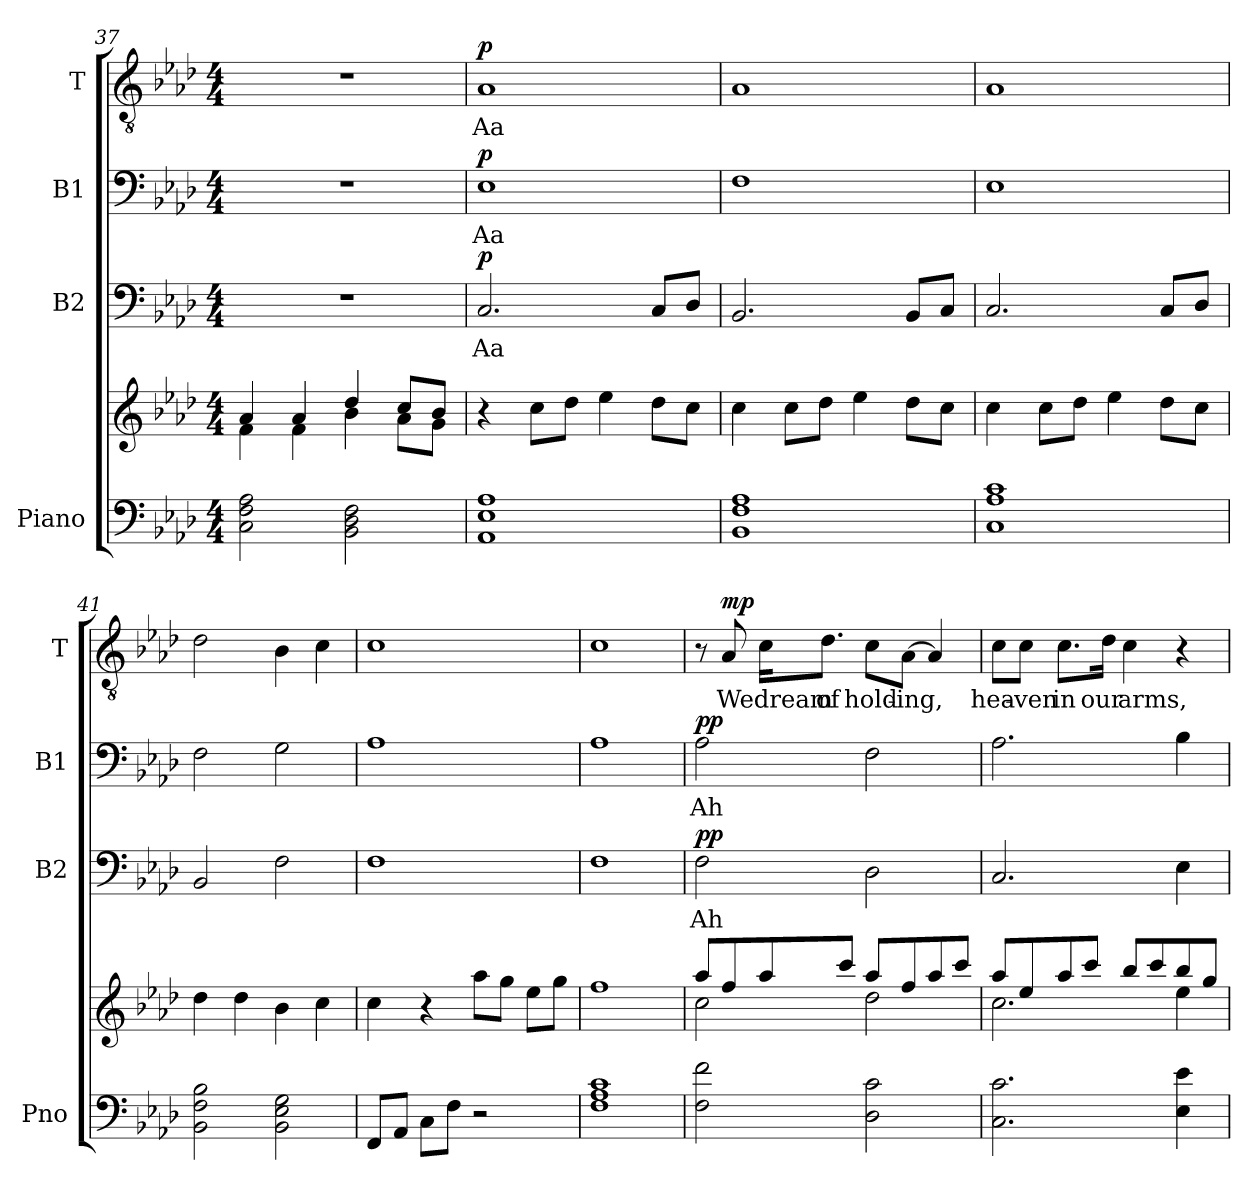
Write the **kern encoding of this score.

**kern	**kern	**dynam	**kern	**text	**dynam	**kern	**text	**dynam	**kern	**text	**dynam
*part4	*part4	*part4	*part3	*part3	*part3	*part2	*part2	*part2	*part1	*part1	*part1
*staff5	*staff4	*staff4/5	*staff3	*staff3	*staff3	*staff2	*staff2	*staff2	*staff1	*staff1	*staff1
*I"Piano	*	*	*I"B2	*	*	*I"B1	*	*	*I"T	*	*
*I'Pno	*	*	*I'B2	*	*	*I'B1	*	*	*I'T	*	*
*clefF4	*clefG2	*	*clefF4	*	*	*clefF4	*	*	*clefGv2	*	*
*k[b-e-a-d-]	*k[b-e-a-d-]	*	*k[b-e-a-d-]	*	*	*k[b-e-a-d-]	*	*	*k[b-e-a-d-]	*	*
*A-:	*A-:	*	*A-:	*	*	*A-:	*	*	*A-:	*	*
*M4/4	*M4/4	*	*M4/4	*	*	*M4/4	*	*	*M4/4	*	*
=37	=37	=37	=37	=37	=37	=37	=37	=37	=37	=37	=37
*	*^	*	*	*	*	*	*	*	*	*	*
2C 2F 2A-	4a-	4f	.	1r	.	.	1r	.	.	1r	.	.
.	4a-	4f	.	.	.	.	.	.	.	.	.	.
2BB- 2D- 2F	4dd-	4b-	.	.	.	.	.	.	.	.	.	.
.	8ccL	8a-L	.	.	.	.	.	.	.	.	.	.
.	8b-J	8gJ	.	.	.	.	.	.	.	.	.	.
=38	=38	=38	=38	=38	=38	=38	=38	=38	=38	=38	=38	=38
!	!	!	!	!	!	!LO:DY:a	!	!	!LO:DY:a	!	!	!LO:DY:a
*	*v	*v	*	*	*	*	*	*	*	*	*	*
1AA- 1E- 1A-	4r	.	2.C	Aa	p	1E-	Aa	p	1A-	Aa	p
.	8ccL	.	.	.	.	.	.	.	.	.	.
.	8dd-J	.	.	.	.	.	.	.	.	.	.
.	4ee-	.	.	.	.	.	.	.	.	.	.
.	8dd-L	.	8CL	.	.	.	.	.	.	.	.
.	8ccJ	.	8D-J	.	.	.	.	.	.	.	.
=39	=39	=39	=39	=39	=39	=39	=39	=39	=39	=39	=39
1BB- 1F 1A-	4cc	.	2.BB-	.	.	1F	.	.	1A-	.	.
.	8ccL	.	.	.	.	.	.	.	.	.	.
.	8dd-J	.	.	.	.	.	.	.	.	.	.
.	4ee-	.	.	.	.	.	.	.	.	.	.
.	8dd-L	.	8BB-L	.	.	.	.	.	.	.	.
.	8ccJ	.	8CJ	.	.	.	.	.	.	.	.
=40	=40	=40	=40	=40	=40	=40	=40	=40	=40	=40	=40
1C 1A- 1c	4cc	.	2.C	.	.	1E-	.	.	1A-	.	.
.	8ccL	.	.	.	.	.	.	.	.	.	.
.	8dd-J	.	.	.	.	.	.	.	.	.	.
.	4ee-	.	.	.	.	.	.	.	.	.	.
.	8dd-L	.	8CL	.	.	.	.	.	.	.	.
.	8ccJ	.	8D-J	.	.	.	.	.	.	.	.
=41	=41	=41	=41	=41	=41	=41	=41	=41	=41	=41	=41
2BB- 2F 2B-	4dd-	.	2BB-	.	.	2F	.	.	2d-	.	.
.	4dd-	.	.	.	.	.	.	.	.	.	.
2BB- 2E- 2G	4b-	.	2F	.	.	2G	.	.	4B-	.	.
.	4cc	.	.	.	.	.	.	.	4c	.	.
=42	=42	=42	=42	=42	=42	=42	=42	=42	=42	=42	=42
8FFL	4cc	.	1F	.	.	1A-	.	.	1c	.	.
8AA-J	.	.	.	.	.	.	.	.	.	.	.
8CL	4r	.	.	.	.	.	.	.	.	.	.
8FJ	.	.	.	.	.	.	.	.	.	.	.
2r	8aa-L	.	.	.	.	.	.	.	.	.	.
.	8ggJ	.	.	.	.	.	.	.	.	.	.
.	8ee-L	.	.	.	.	.	.	.	.	.	.
.	8ggJ	.	.	.	.	.	.	.	.	.	.
=43	=43	=43	=43	=43	=43	=43	=43	=43	=43	=43	=43
1F 1A- 1c	1ff	.	1F	.	.	1A-	.	.	1c	.	.
=44	=44	=44	=44	=44	=44	=44	=44	=44	=44	=44	=44
*	*^	*	*	*	*	*	*	*	*	*	*
!	!	!	!LO:DY:b=2	!	!	!	!	!	!	!	!	!
!	!	!	!LO:DY:n=1:b	!	!	!LO:DY:a	!	!	!LO:DY:a	!	!	!
2F 2f	8aa-L	2cc	p mp	2F	Ah	pp	2A-	Ah	pp	8r	.	.
!	!	!	!	!	!	!	!	!	!	!	!	!LO:DY:a
.	8ff	.	.	.	.	.	.	.	.	8A-	We	mp
.	8aa-	.	.	.	.	.	.	.	.	16cKL	dream	.
.	.	.	.	.	.	.	.	.	.	8.d-J	of	.
.	8cccJ	.	.	.	.	.	.	.	.	.	.	.
2D- 2c	8aa-L	2dd-	.	2D-	.	.	2F	.	.	8cL	hold-	.
.	8ff	.	.	.	.	.	.	.	.	[8A-J	-ing,	.
.	8aa-	.	.	.	.	.	.	.	.	4A-]	.	.
.	8cccJ	.	.	.	.	.	.	.	.	.	.	.
=45	=45	=45	=45	=45	=45	=45	=45	=45	=45	=45	=45	=45
2.C 2.c	8aa-L	2.cc	.	2.C	.	.	2.A-	.	.	8cL	hea-	.
.	8ee-	.	.	.	.	.	.	.	.	8cJ	-ven	.
.	8aa-	.	.	.	.	.	.	.	.	8.cL	in	.
.	8cccJ	.	.	.	.	.	.	.	.	.	.	.
.	.	.	.	.	.	.	.	.	.	16d-Jk	our	.
.	8bb-L	.	.	.	.	.	.	.	.	4c	arms,	.
.	8ccc	.	.	.	.	.	.	.	.	.	.	.
4E- 4e-	8bb-	4ee-	.	4E-	.	.	4B-	.	.	4r	.	.
.	8ggJ	.	.	.	.	.	.	.	.	.	.	.
*	*v	*v	*	*	*	*	*	*	*	*	*	*
=	=	=	=	=	=	=	=	=	=	=	=
*-	*-	*-	*-	*-	*-	*-	*-	*-	*-	*-	*-
